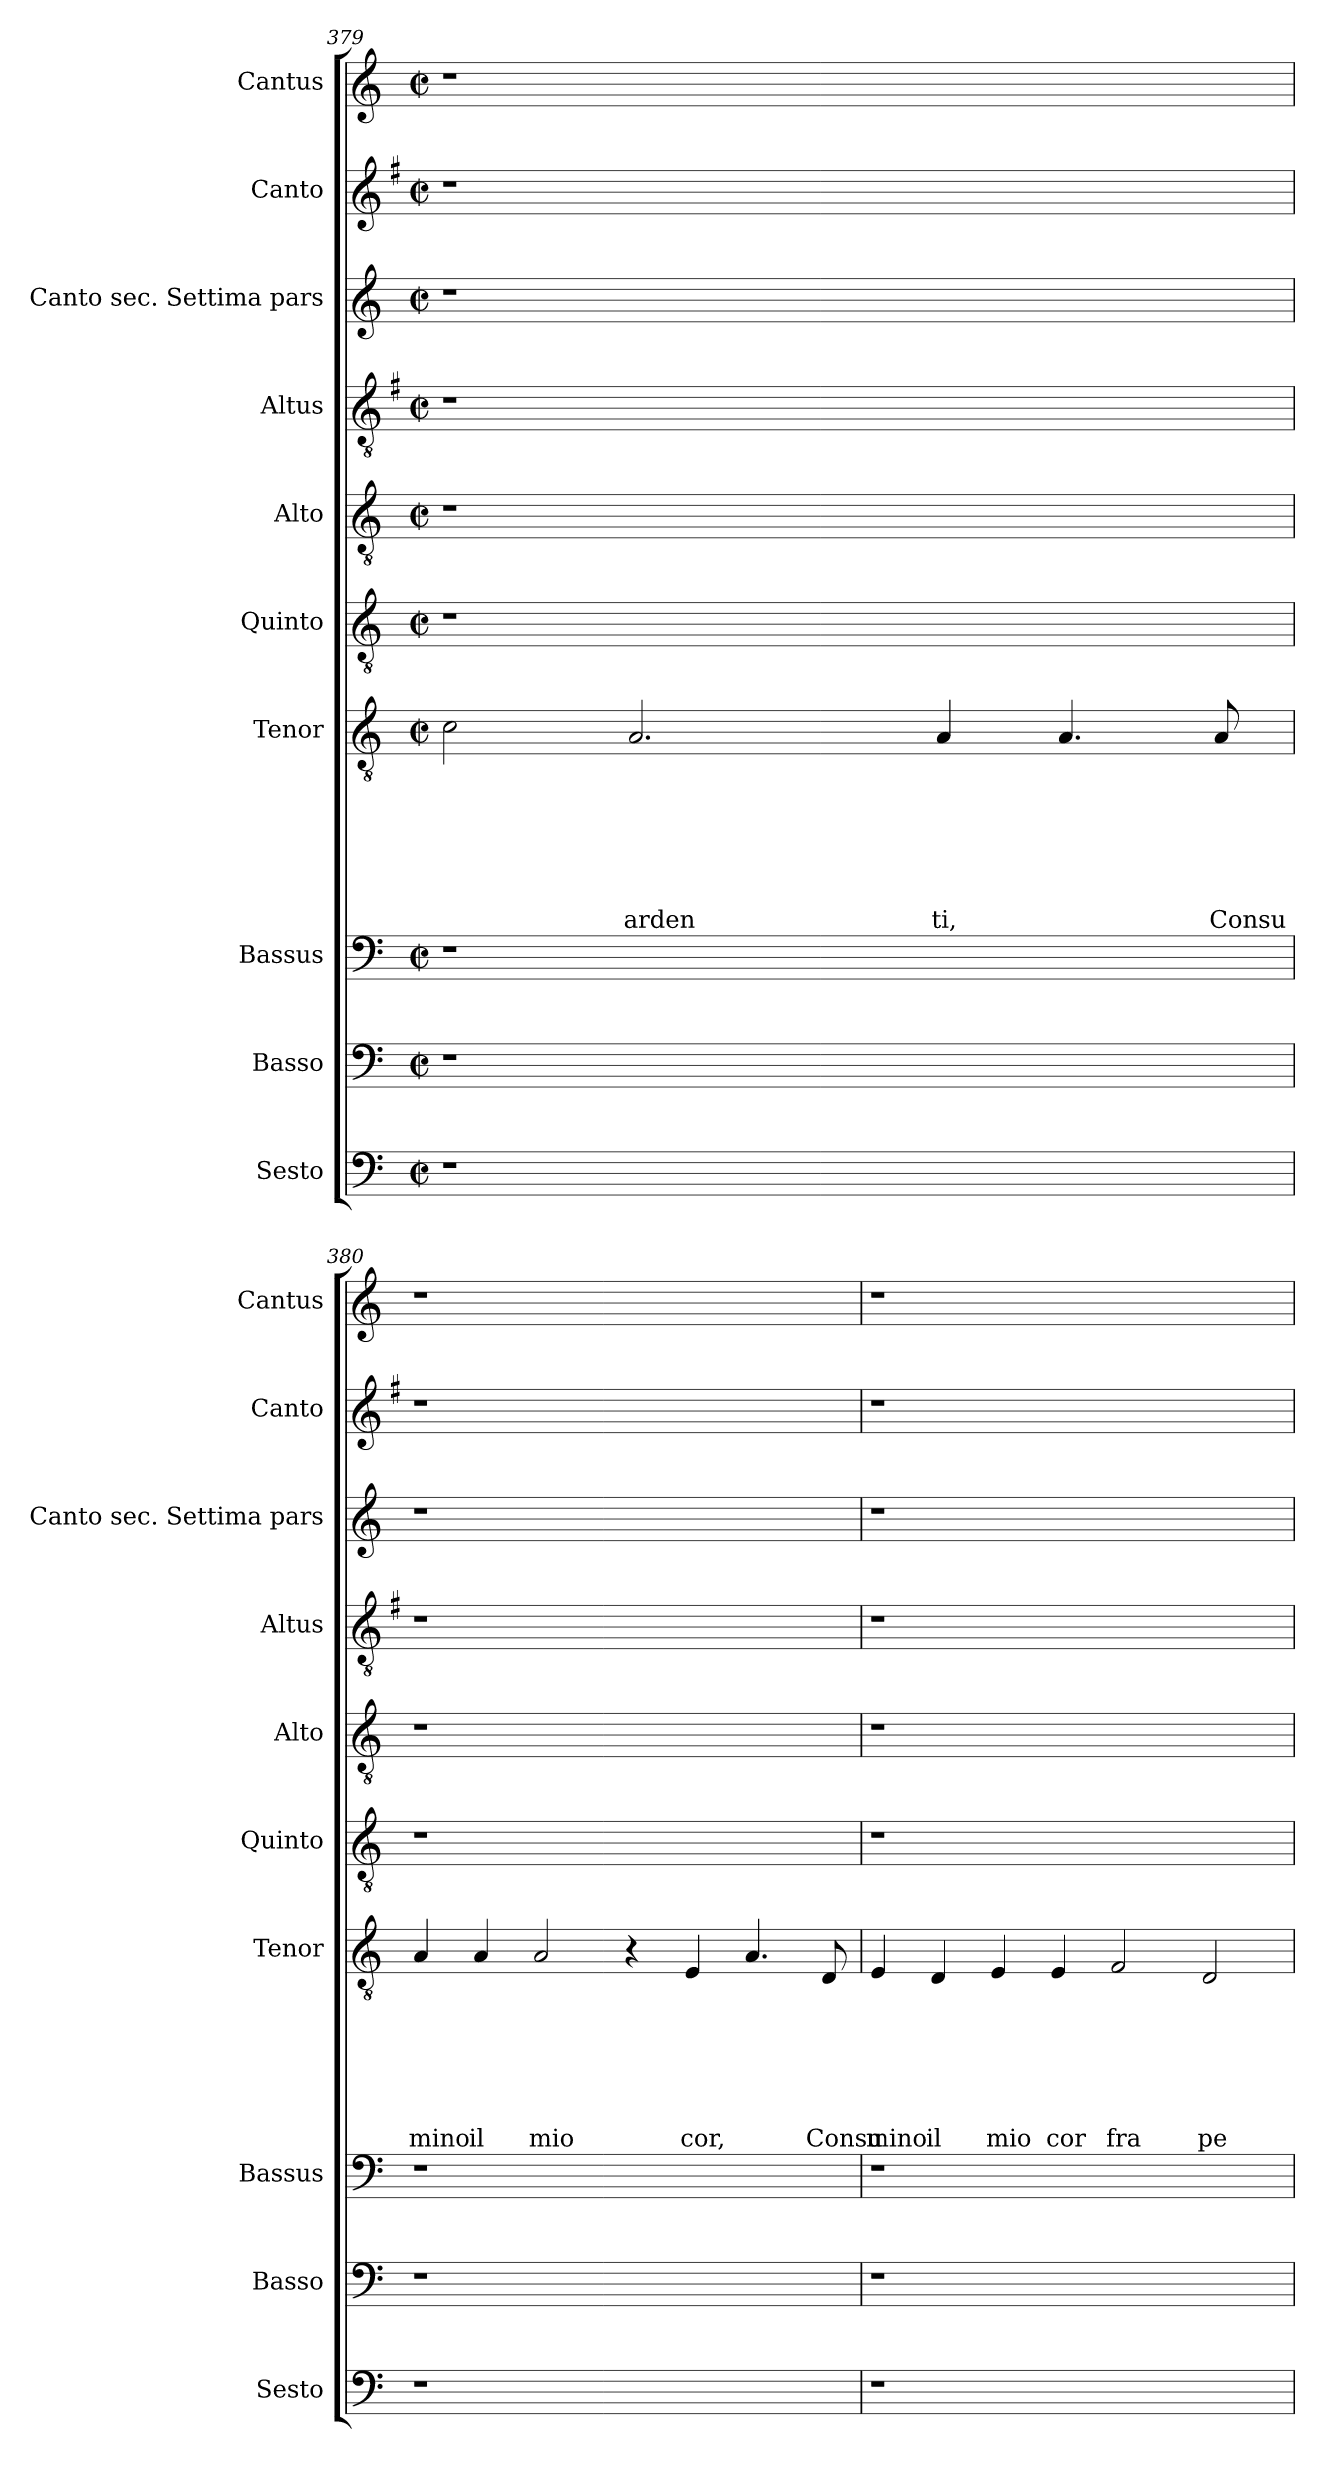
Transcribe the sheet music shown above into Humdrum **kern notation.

**kern	**kern	**kern	**kern	**text	**text	**text	**text	**text	**text	**text	**kern	**kern	**kern	**kern	**kern	**kern
*part10	*part9	*part8	*part7	*part7	*part7	*part7	*part7	*part7	*part7	*part7	*part6	*part5	*part4	*part3	*part2	*part1
*staff10	*staff9	*staff8	*staff7	*staff7	*staff7	*staff7	*staff7	*staff7	*staff7	*staff7	*staff6	*staff5	*staff4	*staff3	*staff2	*staff1
*I"Sesto	*I"Basso	*I"Bassus	*I"Tenor	*	*	*	*	*	*	*	*I"Quinto	*I"Alto	*I"Altus	*I"Canto sec. Settima pars	*I"Canto	*I"Cantus
*I'Sesto	*I'Basso	*I'Bassus	*I'Tenor	*	*	*	*	*	*	*	*I'Quinto	*I'Alto	*I'Altus	*I'Canto sec. Settima pars	*I'Canto	*I'Cantus
*clefF4	*clefF4	*clefF4	*clefGv2	*	*	*	*	*	*	*	*clefGv2	*clefGv2	*clefGv2	*clefG2	*clefG2	*clefG2
*k[]	*k[]	*k[]	*k[]	*	*	*	*	*	*	*	*k[]	*k[]	*k[f#]	*k[]	*k[f#]	*k[]
*C:	*C:	*C:	*C:	*	*	*	*	*	*	*	*C:	*C:	*G:	*C:	*G:	*C:
*M2/2	*M2/2	*M2/2	*M2/2	*	*	*	*	*	*	*	*M2/2	*M2/2	*M2/2	*M2/2	*M2/2	*M2/2
*met(c|)	*met(c|)	*met(c|)	*met(c|)	*	*	*	*	*	*	*	*met(c|)	*met(c|)	*met(c|)	*met(c|)	*met(c|)	*met(c|)
=379	=379	=379	=379	=379	=379	=379	=379	=379	=379	=379	=379	=379	=379	=379	=379	=379
1r	1r	1r	2c\	.	.	.	.	.	.	.	1r	1r	1r	1r	1r	1r
!	!	!	!	!	!	!	!	!	!	!LO:LY:b	!	!	!	!	!	!
.	.	.	2.A/	.	.	.	.	.	.	arden	.	.	.	.	.	.
1ryy	1ryy	1ryy	.	.	.	.	.	.	.	.	1ryy	1ryy	1ryy	1ryy	1ryy	1ryy
!	!	!	!	!	!	!	!	!	!	!LO:LY:b	!	!	!	!	!	!
.	.	.	4A/	.	.	.	.	.	.	ti,	.	.	.	.	.	.
.	.	.	4.A/	.	.	.	.	.	.	.	.	.	.	.	.	.
!	!	!	!	!	!	!	!	!	!	!LO:LY:b	!	!	!	!	!	!
.	.	.	8A/	.	.	.	.	.	.	Consu	.	.	.	.	.	.
=380	=380	=380	=380	=380	=380	=380	=380	=380	=380	=380	=380	=380	=380	=380	=380	=380
!	!	!	!	!	!	!	!	!	!	!LO:LY:b	!	!	!	!	!	!
1r	1r	1r	4A/	.	.	.	.	.	.	mino	1r	1r	1r	1r	1r	1r
!	!	!	!	!	!	!	!	!	!	!LO:LY:b	!	!	!	!	!	!
.	.	.	4A/	.	.	.	.	.	.	il	.	.	.	.	.	.
!	!	!	!	!	!	!	!	!	!	!LO:LY:b	!	!	!	!	!	!
.	.	.	2A/	.	.	.	.	.	.	mio	.	.	.	.	.	.
1ryy	1ryy	1ryy	4r	.	.	.	.	.	.	.	1ryy	1ryy	1ryy	1ryy	1ryy	1ryy
!	!	!	!	!	!	!	!	!	!	!LO:LY:b	!	!	!	!	!	!
.	.	.	4E/	.	.	.	.	.	.	cor,	.	.	.	.	.	.
.	.	.	4.A/	.	.	.	.	.	.	.	.	.	.	.	.	.
!	!	!	!	!	!	!	!	!	!	!LO:LY:b	!	!	!	!	!	!
.	.	.	8D/	.	.	.	.	.	.	Consu	.	.	.	.	.	.
=381	=381	=381	=381	=381	=381	=381	=381	=381	=381	=381	=381	=381	=381	=381	=381	=381
!	!	!	!	!	!	!	!	!	!	!LO:LY:b	!	!	!	!	!	!
1r	1r	1r	4E/	.	.	.	.	.	.	mino	1r	1r	1r	1r	1r	1r
!	!	!	!	!	!	!	!	!	!	!LO:LY:b	!	!	!	!	!	!
.	.	.	4D/	.	.	.	.	.	.	il	.	.	.	.	.	.
!	!	!	!	!	!	!	!	!	!	!LO:LY:b	!	!	!	!	!	!
.	.	.	4E/	.	.	.	.	.	.	mio	.	.	.	.	.	.
!	!	!	!	!	!	!	!	!	!	!LO:LY:b	!	!	!	!	!	!
.	.	.	4E/	.	.	.	.	.	.	cor	.	.	.	.	.	.
!	!	!	!	!	!	!	!	!	!	!LO:LY:b	!	!	!	!	!	!
1ryy	1ryy	1ryy	2F/	.	.	.	.	.	.	fra	1ryy	1ryy	1ryy	1ryy	1ryy	1ryy
!	!	!	!	!	!	!	!	!	!	!LO:LY:b	!	!	!	!	!	!
.	.	.	2D/	.	.	.	.	.	.	pe	.	.	.	.	.	.
=	=	=	=	=	=	=	=	=	=	=	=	=	=	=	=	=
*-	*-	*-	*-	*-	*-	*-	*-	*-	*-	*-	*-	*-	*-	*-	*-	*-
